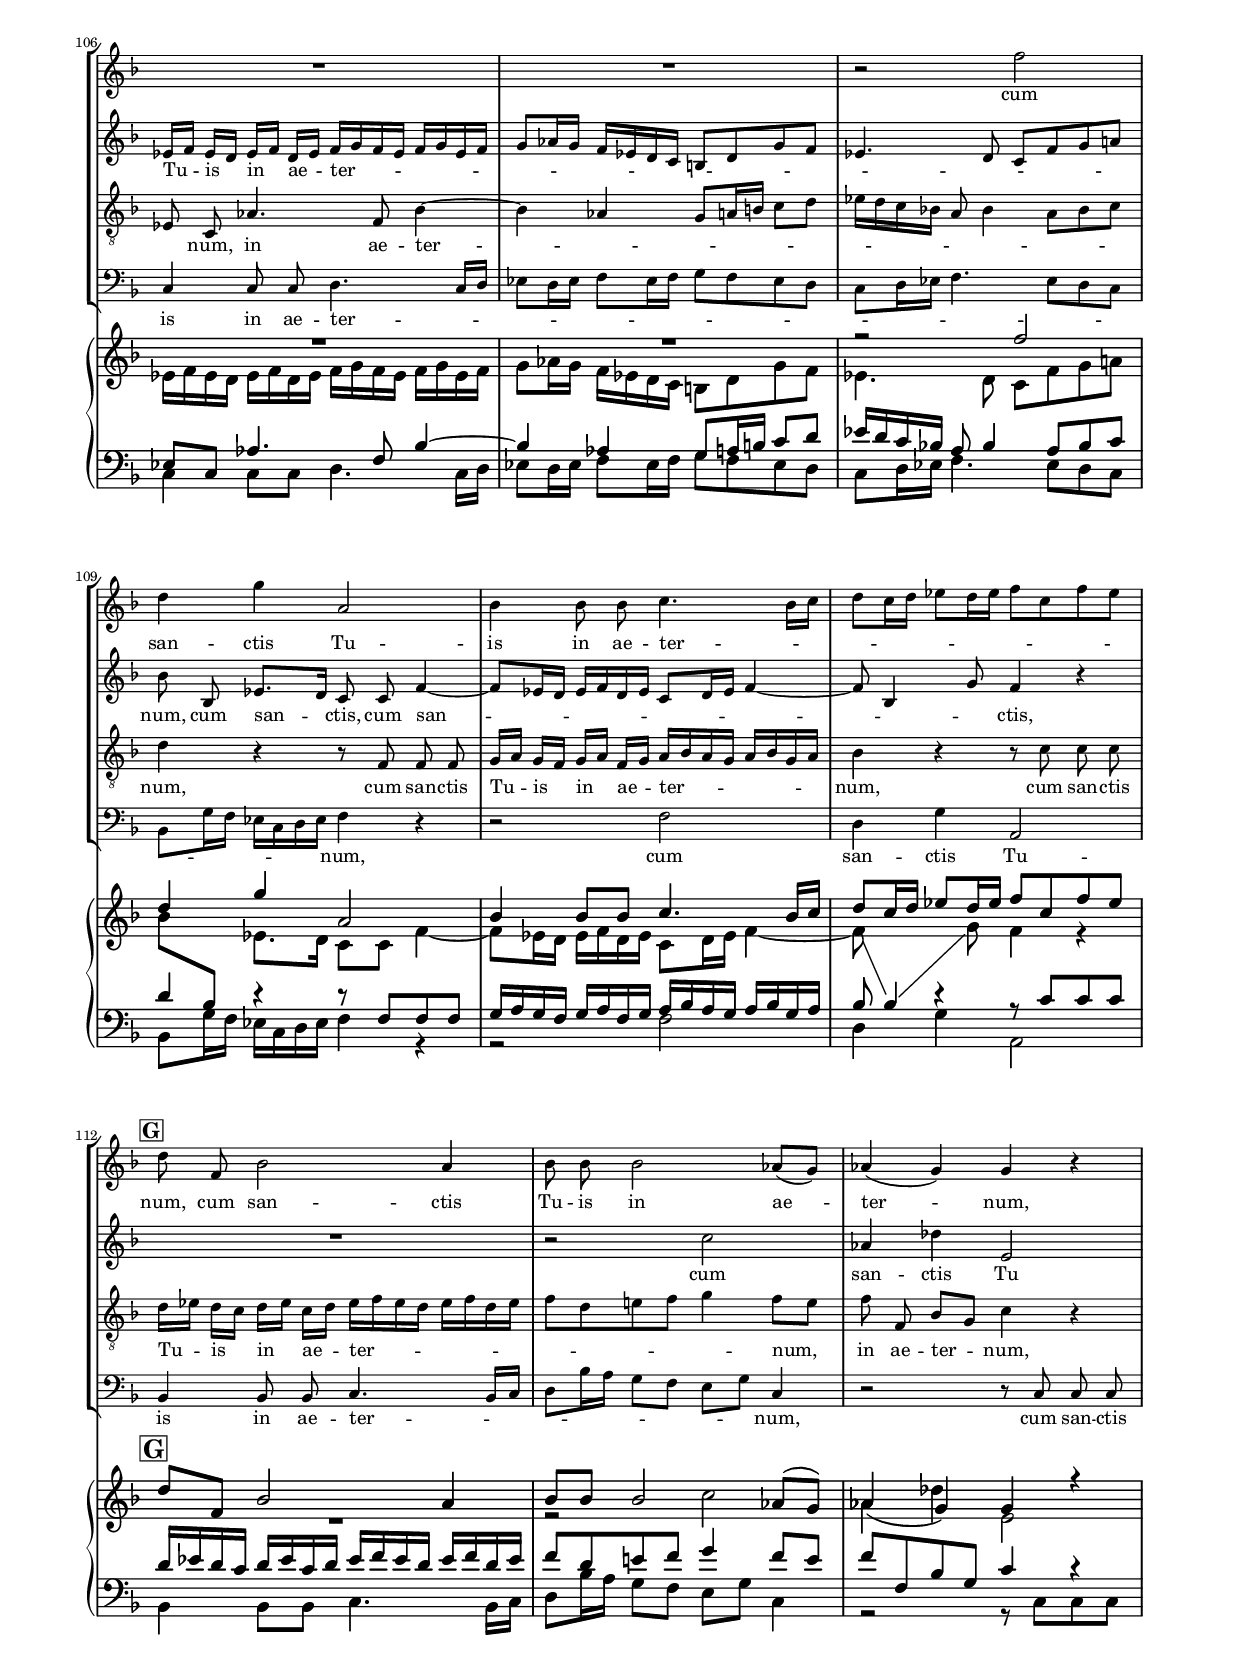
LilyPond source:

\version "2.15.29"

#(set-global-staff-size 15)

\paper {
  indent = 0
  top-margin = 13 \mm
  bottom-margin = 11 \mm
  line-width = 177 \mm
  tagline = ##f
  page-count = #1
  ragged-last-bottom = ##f
  system-system-spacing #'minimum-distance = #17.5
}

\score {
  <<
    \new StaffGroup <<
      \new Staff \relative f'' {
        \autoBeamOff
        \key d \minor
        R1
        R1
        r2 f2
        d4 g a,2
        bes4 bes8 bes c4.\melisma \autoBeamOn bes16 c
        d8 c16 d es8 d16 es f8 c f es \autoBeamOff \melismaEnd \mark #7
        d8 f, bes2 a4
        bes8 bes bes2 as8( [ g ) ]
        as4 ( \melisma \autoBeamOn g ) \autoBeamOff \melismaEnd g r
      }
      \addlyrics {
        cum san -- ctis Tu -- is in ae -- ter -- num,
        cum san -- ctis Tu -- is in ae -- ter -- num,
      }

      \new Staff \relative f' {
        \autoBeamOff
        \key d \minor
        es16[ f] es[ d] es[ f] d[ es] \autoBeamOn f \melisma \autoBeamOn g f es f g es f
        g8 as16 g f es d c b8 d g f
        es4. d8 c f g a \autoBeamOff \melismaEnd
        bes8 bes, es8.[ d16] c8 c f4~ \melisma \autoBeamOn
        f8 es16 d es f d es c8 d16 es f4~
        f8 bes,4 g'8 \autoBeamOff \melismaEnd f4 r
        R1
        r2 c'2
        as4 des e,2
      }
      \addlyrics {
        Tu -- is in ae -- ter -- num,
        cum san -- ctis,
        cum san -- ctis,
        cum san -- ctis Tu
      }

      \new Staff \relative f {
        \autoBeamOff
        \clef "G_8"
        \key d \minor
        es8 c as'4. f8 bes4~ \melisma \autoBeamOn
        bes4 as g8 a16 b c8 d
        es16 d c bes a 8 bes4 a8 bes c \autoBeamOff \melismaEnd
        d4 r r8 f,8 f f
        g16[ a] g[ f] g[ a] f[ g] \autoBeamOn a \melisma \autoBeamOn bes a g a bes g a \autoBeamOff \melismaEnd
        bes4 r r8 c8 c c
        d16[ es] d[ c] d[ es] c[ d] \autoBeamOn es16\melisma \autoBeamOn f es d es f d es
        f8 d e f g4 \autoBeamOff \melismaEnd f8[ e]
        f8 f, bes[ g] c4 r
      }
      \addlyrics {
        \skip4 num,
        in ae -- ter -- num,
        cum san -- ctis Tu -- is in ae -- ter -- num,
        cum san -- ctis Tu -- is in ae -- ter -- num,
        in ae -- ter -- num,
      }

      \new Staff \relative f {
        \autoBeamOff
        \clef F
        \key d \minor
        c4 c8 c d4. \melisma \autoBeamOn c16 d
        es8 d16 es f8 es16 f g8 f es d
        c8 d16 es f4. es8 d c
        bes8 g'16 f es c d es \autoBeamOff \melismaEnd f4 r4
        r2 f
        d4 g a,2
        bes4 bes8 bes c4. \melisma \autoBeamOn bes16 c
        d8 bes'16 a g8 f e g \autoBeamOff \melismaEnd c,4
        r2 r8 c c c
      }
      \addlyrics {
        is in ae -- ter -- num,
        cum san -- ctis Tu -- is in ae -- ter -- num,
        cum san -- ctis Tu -- is in ae -- ter -- num,
        cum san -- ctis
      }
    >>

    \new GrandStaff <<
      \new Staff = "up" \with { \consists "Mark_engraver" } <<
        \new Voice \relative f'' {
          \key d \minor
          \voiceOne
          R1
          R1
          r2 f2
          d4 g a,2
          bes4 bes8 bes c4. bes16 c
          d8 c16 d es8 d16 es f8 c f es \mark #7
          d8 f, bes2 a4
          bes8 bes bes2 as8(  g )
          as4_(  g )  g r
        }
        \new Voice \relative f' {
          \key d \minor
          \voiceTwo
          es16 f es d es f d es f  g f es f g es f
          g8 as16 g f es d c b8 d g f
          es4. d8 c f g a
          bes8 \change Staff = "down" \voiceOne bes,\change Staff = "up" \voiceTwo es8. d16 c8 c f4~
          f8 es16 d es f d es c8 d16 es f4~
          \showStaffSwitch
          f8 \change Staff = "down" \voiceOne bes,4 \change Staff = "up" \voiceTwo g'8  f4 r
          R1
          r2 c'2
          as4 des e,2
        }
      >>
      \new Staff = "down" <<
        \clef F
        \new Voice \relative f {
          \key d \minor
          \voiceOne
          es8 c as'4. f8 bes4~
          bes4 as g8 a16 b c8 d
          es16 d c bes a 8 bes4 a8 bes c
          d4 r r8 f,8 f f
          g16 a g f g a f g a  bes a g a bes g a
          bes8 s d4\rest r8 c8 c c
          d16 es d c d es c d es16 f es d es f d es
          f8 d e f g4  f8 e
          f8 f, bes g c4 r
        }
        \new Voice \relative f {
          \key d \minor
          \voiceTwo
          c4 c8 c d4.  c16 d
          es8 d16 es f8 es16 f g8 f es d
          c8 d16 es f4. es8 d c
          bes8 g'16 f es c d es  f4 r4
          r2 f
          d4 g a,2
          bes4 bes8 bes c4.  bes16 c
          d8 bes'16 a g8 f e g  c,4
          r2 r8 c c c
        }
      >>
    >>
  >>

  \layout {
    \set Score.currentBarNumber = #106 \bar ""
    \context {
      \Staff \remove Time_signature_engraver
    }

    \accidentalStyle #'Score "modern"
    \set Score.markFormatter = #format-mark-box-alphabet

    \set GrandStaff.fontSize = #1.5
    \override GrandStaff.StaffSymbol #'staff-space = #(magstep 1.5)
    \override GrandStaff.StaffSymbol #'thickness = #(magstep 1.25)
  }
}